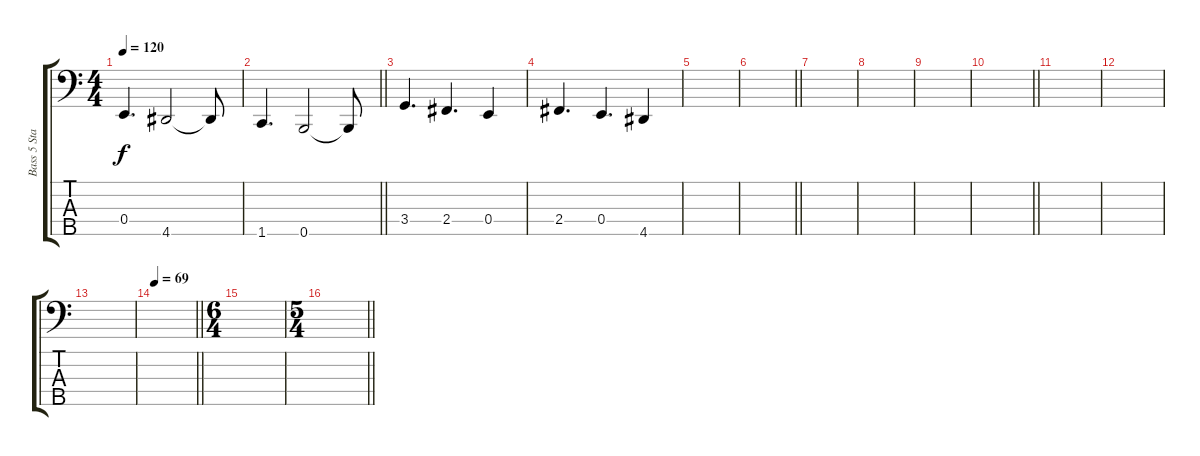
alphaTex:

\track ("Bass 5 Standard" "Bass 5 Sta") {instrument electricbassfinger}
\staff {score tabs}
\tuning (G2 D2 A1 E1 B0) {hide}
\ts (4 4)
\tempo 120
\clef f4
\ks c
0.4.4{d dy f} 4.5.2 4.5{t}.8 |
\barLineRight lightlight
1.5.4{d} 0.5.2 0.5{t}.8 |
3.4.4{d} 2.4.4{d} 0.4.4 |
2.4.4{d} 0.4.4{d} 4.5.4 |
|
\barLineRight lightlight
|
|
|
|
\barLineRight lightlight
|
|
|
|
\tempo 69
\barLineRight lightlight
|
\ts (6 4)
|
\ts (5 4)
\barLineRight lightlight
